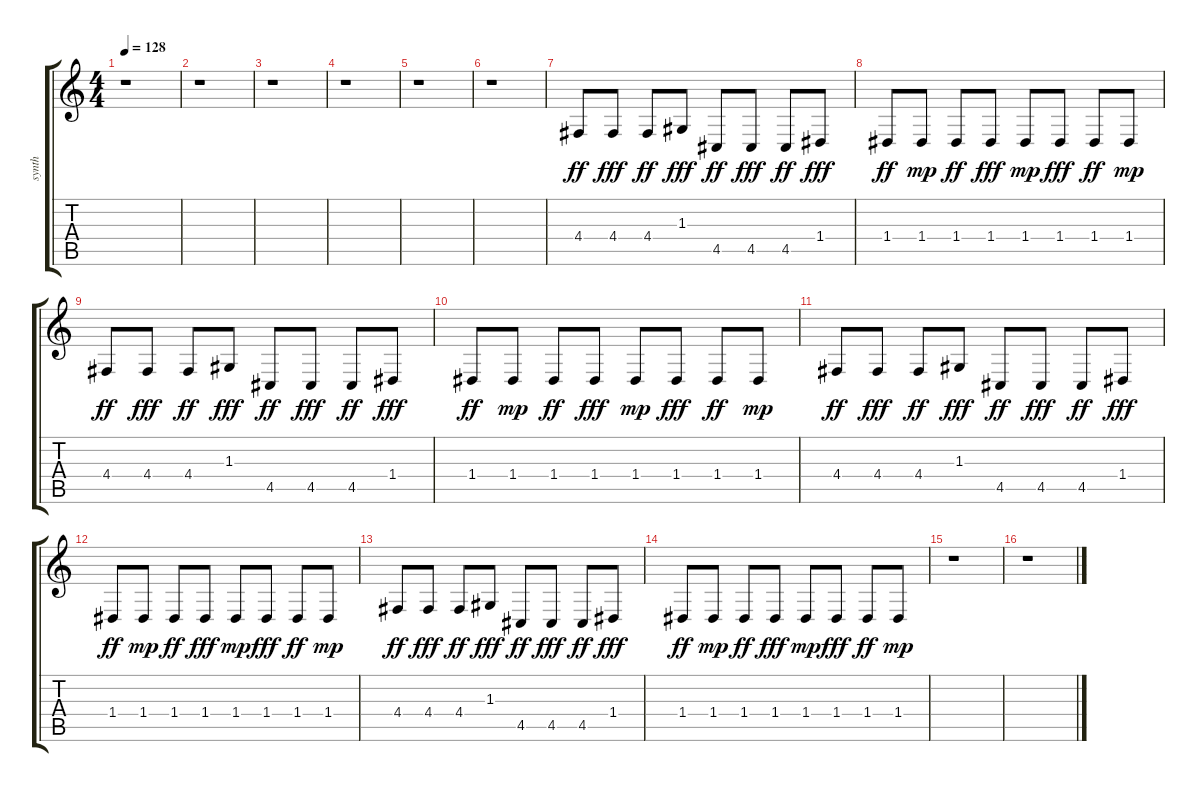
\track ("synth" "synth") {instrument lead2sawtooth}
\staff {score tabs}
\tuning (E4 B3 G3 D3 A2 E2) {hide}
\ts (4 4)
\tempo 128
\clef g2
\ks c
r.1{dy mp} |
r.1 |
r.1 |
r.1 |
r.1 |
r.1 |
4.4.8{dy ff} 4.4.8{dy fff} 4.4.8{dy ff} 1.3.8{dy fff} 4.5.8{dy ff} 4.5.8{dy fff} 4.5.8{dy ff} 1.4.8{dy fff} |
1.4.8{dy ff} 1.4.8{dy mp} 1.4.8{dy ff} 1.4.8{dy fff} 1.4.8{dy mp} 1.4.8{dy fff} 1.4.8{dy ff} 1.4.8{dy mp} |
4.4.8{dy ff} 4.4.8{dy fff} 4.4.8{dy ff} 1.3.8{dy fff} 4.5.8{dy ff} 4.5.8{dy fff} 4.5.8{dy ff} 1.4.8{dy fff} |
1.4.8{dy ff} 1.4.8{dy mp} 1.4.8{dy ff} 1.4.8{dy fff} 1.4.8{dy mp} 1.4.8{dy fff} 1.4.8{dy ff} 1.4.8{dy mp} |
4.4.8{dy ff} 4.4.8{dy fff} 4.4.8{dy ff} 1.3.8{dy fff} 4.5.8{dy ff} 4.5.8{dy fff} 4.5.8{dy ff} 1.4.8{dy fff} |
1.4.8{dy ff} 1.4.8{dy mp} 1.4.8{dy ff} 1.4.8{dy fff} 1.4.8{dy mp} 1.4.8{dy fff} 1.4.8{dy ff} 1.4.8{dy mp} |
4.4.8{dy ff} 4.4.8{dy fff} 4.4.8{dy ff} 1.3.8{dy fff} 4.5.8{dy ff} 4.5.8{dy fff} 4.5.8{dy ff} 1.4.8{dy fff} |
1.4.8{dy ff} 1.4.8{dy mp} 1.4.8{dy ff} 1.4.8{dy fff} 1.4.8{dy mp} 1.4.8{dy fff} 1.4.8{dy ff} 1.4.8{dy mp} |
r.1 |
r.1
